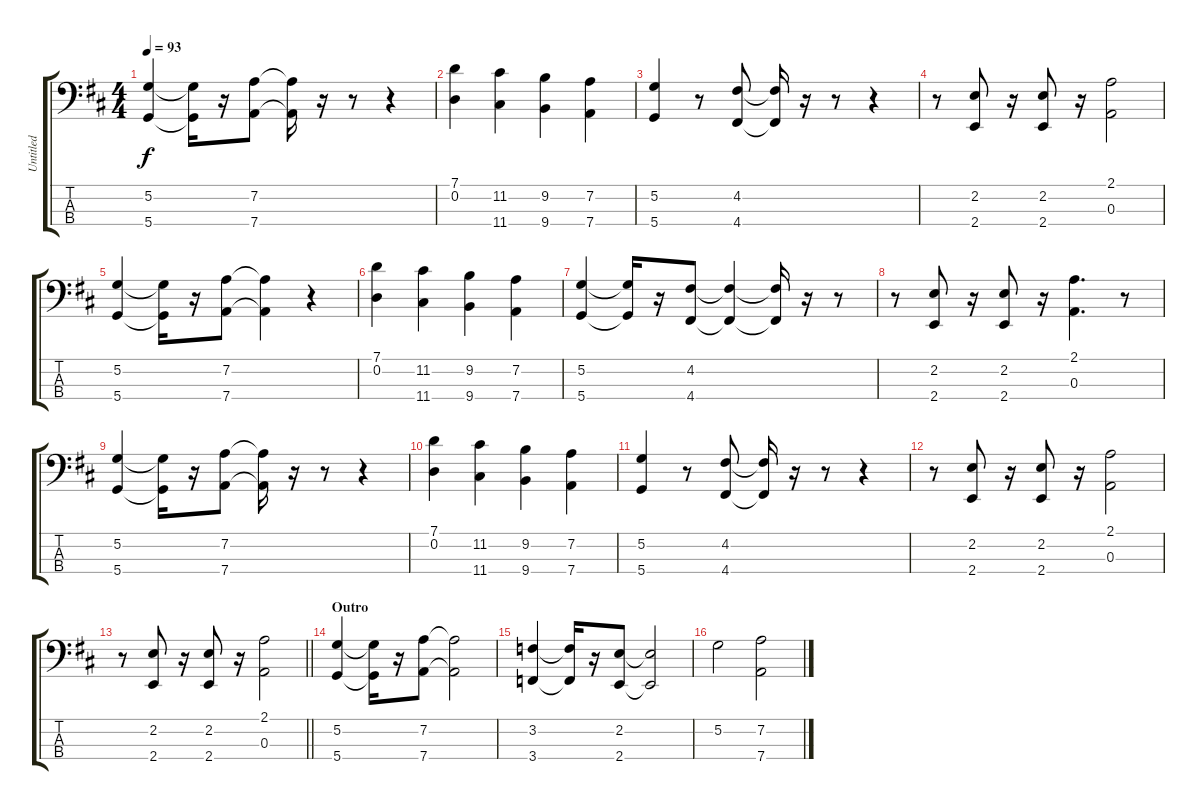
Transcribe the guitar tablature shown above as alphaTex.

\track ("Untitled" "Untitled") {instrument fretlessbass}
\staff {score tabs}
\tuning (G2 D2 A1 D1) {hide}
\ts (4 4)
\tempo 93
\clef f4
\ks d
(5.2 5.4).4{dy f} (5.2{t} 5.4{t}).16 r.16 (7.2 7.4).8 (7.2{t} 7.4{t}).16 r.16 r.8 r.4 |
(7.1 0.2).4 (11.2 11.4).4 (9.2 9.4).4 (7.2 7.4).4 |
(5.2 5.4).4 r.8 (4.2 4.4).8 (4.2{t} 4.4{t}).16 r.16 r.8 r.4 |
r.8 (2.2 2.4).8 r.16 (2.2 2.4).8 r.16 (2.1 0.3).2 |
(5.2 5.4).4 (5.2{t} 5.4{t}).16 r.16 (7.2 7.4).8 (7.2{t} 7.4{t}).4 r.4 |
(7.1 0.2).4 (11.2 11.4).4 (9.2 9.4).4 (7.2 7.4).4 |
(5.2 5.4).4 (5.2{t} 5.4{t}).16 r.16 (4.2 4.4).8 (4.2{t} 4.4{t}).4 (4.2{t} 4.4{t}).16 r.16 r.8 |
r.8 (2.2 2.4).8 r.16 (2.2 2.4).8 r.16 (2.1 0.3).4{d} r.8 |
(5.2 5.4).4 (5.2{t} 5.4{t}).16 r.16 (7.2 7.4).8 (7.2{t} 7.4{t}).16 r.16 r.8 r.4 |
(7.1 0.2).4 (11.2 11.4).4 (9.2 9.4).4 (7.2 7.4).4 |
(5.2 5.4).4 r.8 (4.2 4.4).8 (4.2{t} 4.4{t}).16 r.16 r.8 r.4 |
r.8 (2.2 2.4).8 r.16 (2.2 2.4).8 r.16 (2.1 0.3).2 |
\barLineRight lightlight
r.8 (2.2 2.4).8 r.16 (2.2 2.4).8 r.16 (2.1 0.3).2 |
\section ("" "Outro")
(5.2 5.4).4 (5.2{t} 5.4{t}).16 r.16 (7.2 7.4).8 (7.2{t} 7.4{t}).2 |
(3.2 3.4).4 (3.2{t} 3.4{t}).16 r.16 (2.2 2.4).8 (2.2{t} 2.4{t}).2 |
5.2.2 (7.2 7.4).2
